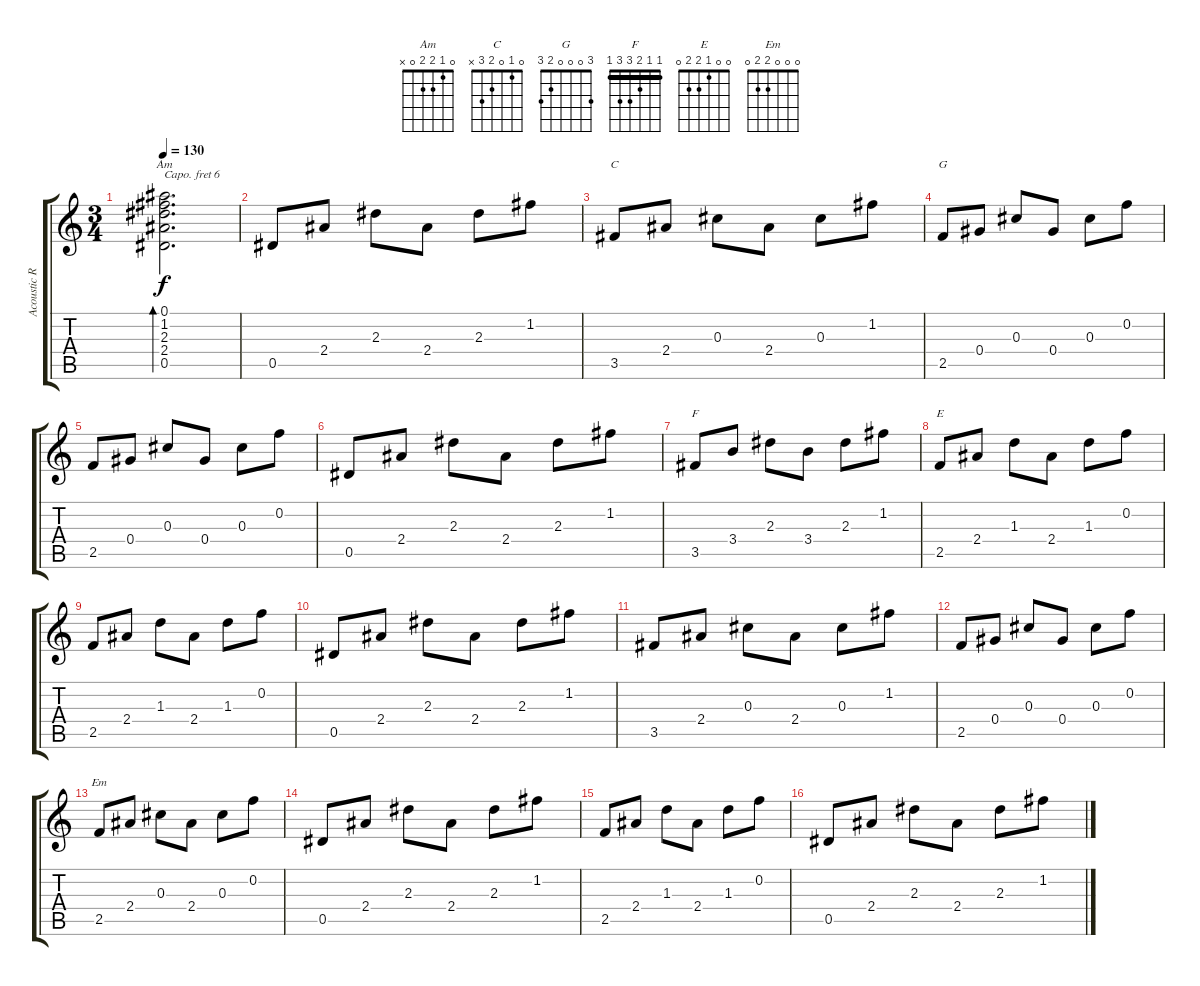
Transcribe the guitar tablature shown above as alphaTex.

\track ("Acoustic Rythm" "Acoustic R") {instrument acousticguitarsteel}
\staff {score tabs}
\capo 6
\tuning (E4 B3 G3 D3 A2 E2) {hide}
\chord ("Am" 0 1 2 2 0 x)
\chord ("C" 0 1 0 2 3 x)
\chord ("G" 3 0 0 0 2 3)
\chord ("F" 1 1 2 3 3 1) {barre 1}
\chord ("E" 0 0 1 2 2 0)
\chord ("Em" 0 0 0 2 2 0)
\ts (3 4)
\section ("" "")
\tempo 130
\clef g2
\ks c
(0.1 1.2 2.3 2.4 0.5).2{d bd 60 ch "Am" dy f} |
0.5.8 2.4.8 2.3.8 2.4.8 2.3.8 1.2.8 |
3.5.8{ch "C"} 2.4.8 0.3.8 2.4.8 0.3.8 1.2.8 |
2.5.8{ch "G"} 0.4.8 0.3.8 0.4.8 0.3.8 0.2.8 |
2.5.8 0.4.8 0.3.8 0.4.8 0.3.8 0.2.8 |
0.5.8 2.4.8 2.3.8 2.4.8 2.3.8 1.2.8 |
3.5.8{ch "F"} 3.4.8 2.3.8 3.4.8 2.3.8 1.2.8 |
2.5.8{ch "E"} 2.4.8 1.3.8 2.4.8 1.3.8 0.2.8 |
2.5.8 2.4.8 1.3.8 2.4.8 1.3.8 0.2.8 |
0.5.8 2.4.8 2.3.8 2.4.8 2.3.8 1.2.8 |
3.5.8 2.4.8 0.3.8 2.4.8 0.3.8 1.2.8 |
2.5.8 0.4.8 0.3.8 0.4.8 0.3.8 0.2.8 |
2.5.8{ch "Em"} 2.4.8 0.3.8 2.4.8 0.3.8 0.2.8 |
0.5.8 2.4.8 2.3.8 2.4.8 2.3.8 1.2.8 |
2.5.8 2.4.8 1.3.8 2.4.8 1.3.8 0.2.8 |
0.5.8 2.4.8 2.3.8 2.4.8 2.3.8 1.2.8
